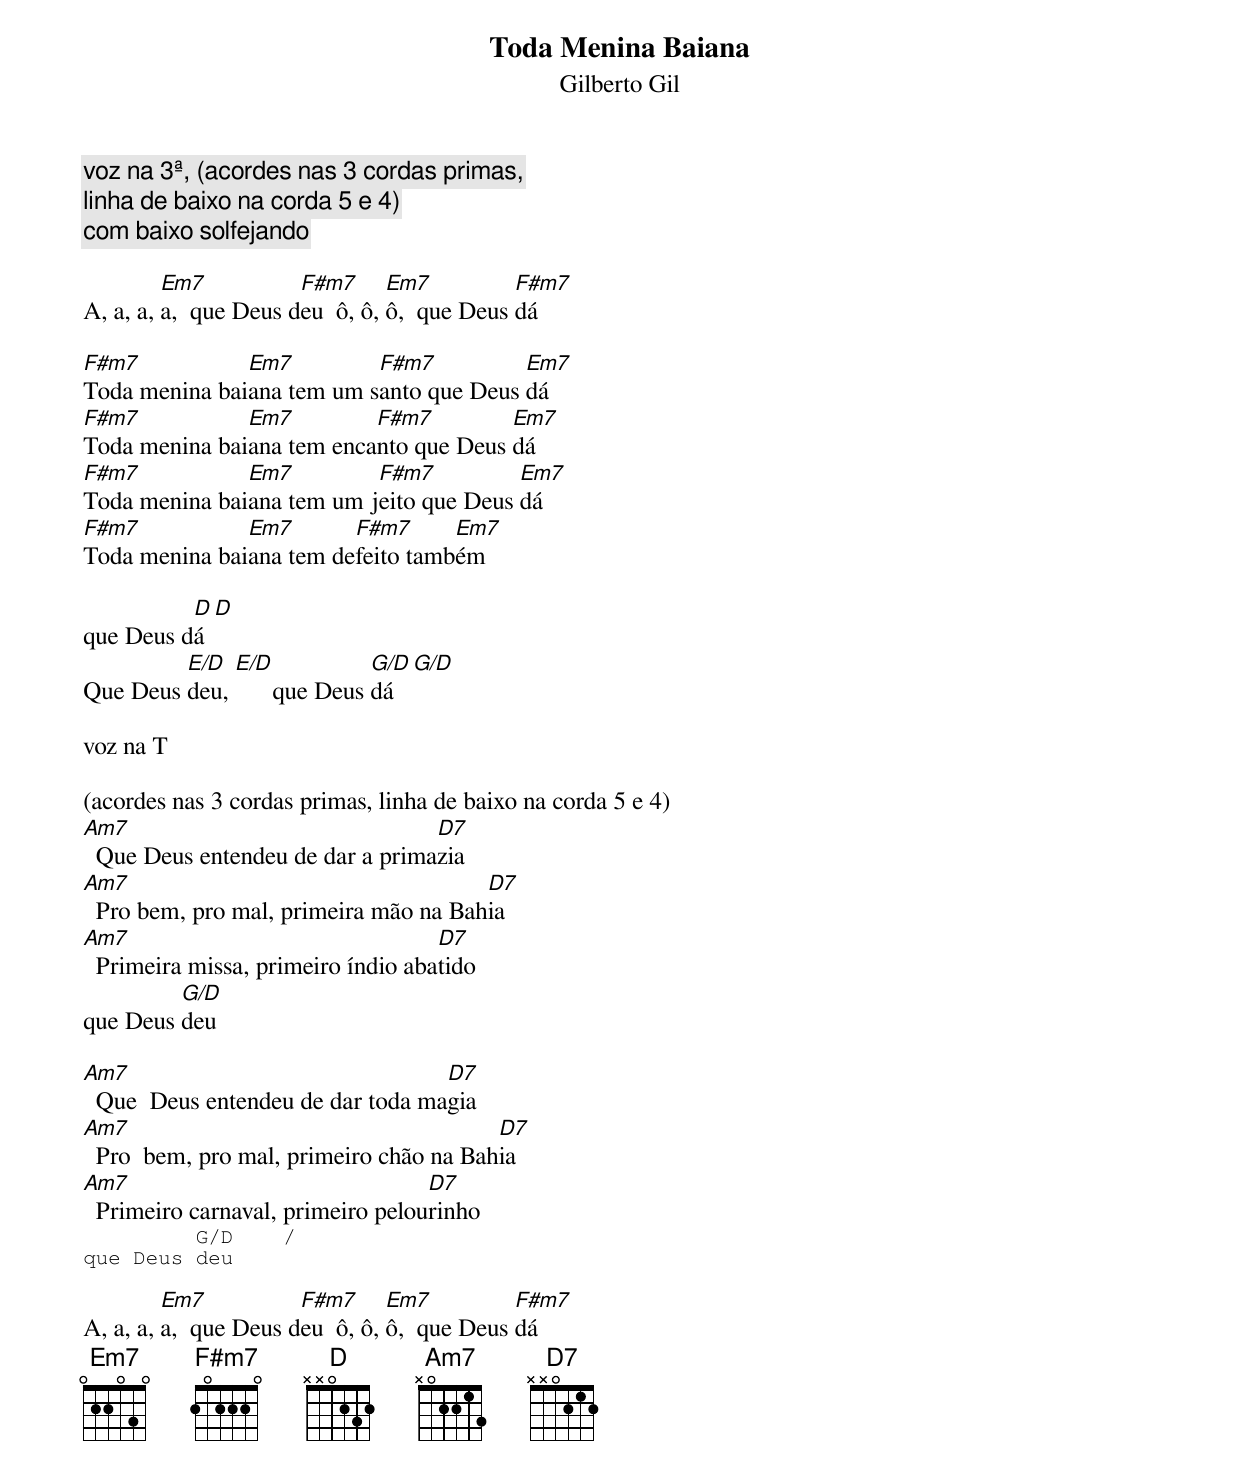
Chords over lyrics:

Toda Menina Baiana
Gilberto Gil

voz na 3ª, (acordes nas 3 cordas primas,
linha de baixo na corda 5 e 4)
com baixo solfejando

         Em7           F#m7      Em7          F#m7
A, a, a, a,  que Deus deu  ô, ô, ô,  que Deus dá

F#m7           Em7         F#m7          Em7
Toda menina baiana tem um santo que Deus dá
F#m7           Em7         F#m7         Em7
Toda menina baiana tem encanto que Deus dá
F#m7           Em7         F#m7          Em7
Toda menina baiana tem um jeito que Deus dá
F#m7           Em7       F#m7      Em7
Toda menina baiana tem defeito também

          D    D
que Deus dá
         E/D  E/D            G/D   G/D
Que Deus deu,       que Deus dá

voz na T

(acordes nas 3 cordas primas, linha de baixo na corda 5 e 4)
Am7                               D7
  Que Deus entendeu de dar a primazia
Am7                                    D7
  Pro bem, pro mal, primeira mão na Bahia
Am7                                 D7
  Primeira missa, primeiro índio abatido
         G/D
que Deus deu

Am7                                D7
  Que  Deus entendeu de dar toda magia
Am7                                      D7
  Pro  bem, pro mal, primeiro chão na Bahia
Am7                                D7
  Primeiro carnaval, primeiro pelourinho
         G/D    /
que Deus deu

         Em7           F#m7      Em7          F#m7
A, a, a, a,  que Deus deu  ô, ô, ô,  que Deus dá
